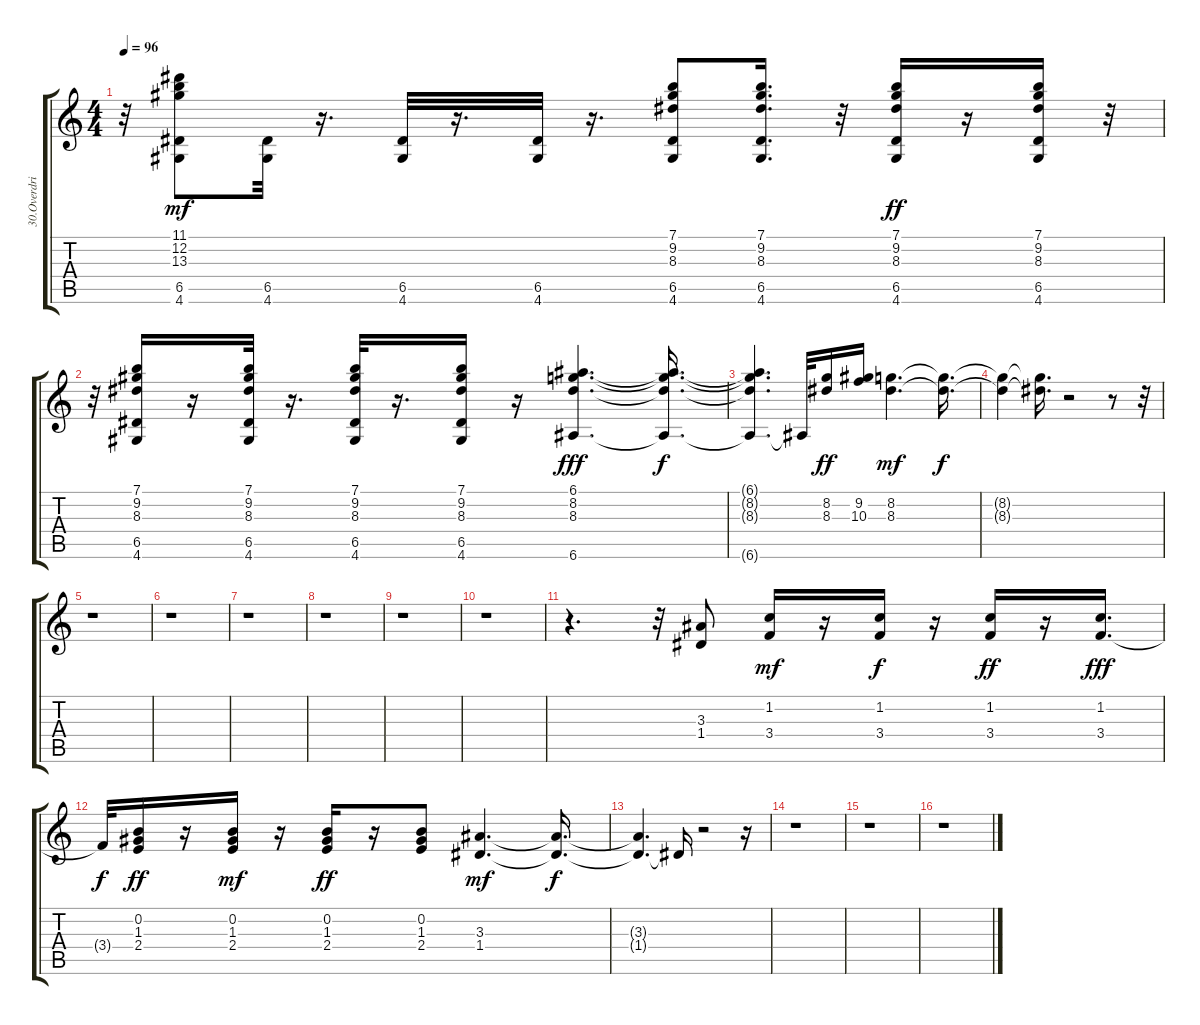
\track ("30.Overdriven Guitar" "30.Overdri") {instrument overdrivenguitar}
\staff {score tabs}
\tuning (E4 B3 G3 D3 A2 E2) {hide}
\ts (4 4)
\tempo 96
\clef g2
\ks c
r.32{dy f} (11.1 12.2 13.3 6.5 4.6).8{dy mf} (6.5 4.6).32 r.16{d} (6.5 4.6).32 r.16{d} (6.5 4.6).32 r.16{d} (7.1 9.2 8.3 6.5 4.6).8 (7.1 9.2 8.3 6.5 4.6).16{d} r.32 (7.1 9.2 8.3 6.5 4.6).16{dy ff} r.16 (7.1 9.2 8.3 6.5 4.6).16 r.32 |
r.32 (7.1 9.2 8.3 6.5 4.6).16 r.16 (7.1 9.2 8.3 6.5 4.6).32 r.16{d} (7.1 9.2 8.3 6.5 4.6).32 r.16{d} (7.1 9.2 8.3 6.5 4.6).16 r.16 (6.1 8.2 8.3 6.6).4{d dy fff} (6.1{t} 8.2{t} 8.3{t} 6.6{t}).16{d dy f} |
(6.1{t} 8.2{t} 8.3{t} 6.6{t}).4{d} 6.6{t}.32 (8.2 8.3).16{dy ff} (9.2 10.3).16 (8.2 8.3).4{d dy mf} (8.2{t} 8.3{t}).16{d dy f} |
(8.2{t} 8.3{t}).4 (8.2{t} 8.3{t}).16{d} r.2 r.8 r.32 |
r.1 |
r.1 |
r.1 |
r.1 |
r.1 |
r.1 |
r.4{d} r.32 (3.3 1.4).8 (1.2 3.4).16{dy mf} r.16 (1.2 3.4).16{dy f} r.16 (1.2 3.4).16{dy ff} r.16 (1.2 3.4).16{d dy fff} |
3.4{t}.32{dy f} (0.2 1.3 2.4).16{dy ff} r.16 (0.2 1.3 2.4).16{dy mf} r.16 (0.2 1.3 2.4).16{dy ff} r.16 (0.2 1.3 2.4).8 (3.3 1.4).4{d dy mf} (3.3{t} 1.4{t}).16{d dy f} |
(3.3{t} 1.4{t}).4{d} 1.4{t}.16 r.2 r.16 |
r.1 |
r.1 |
r.1
